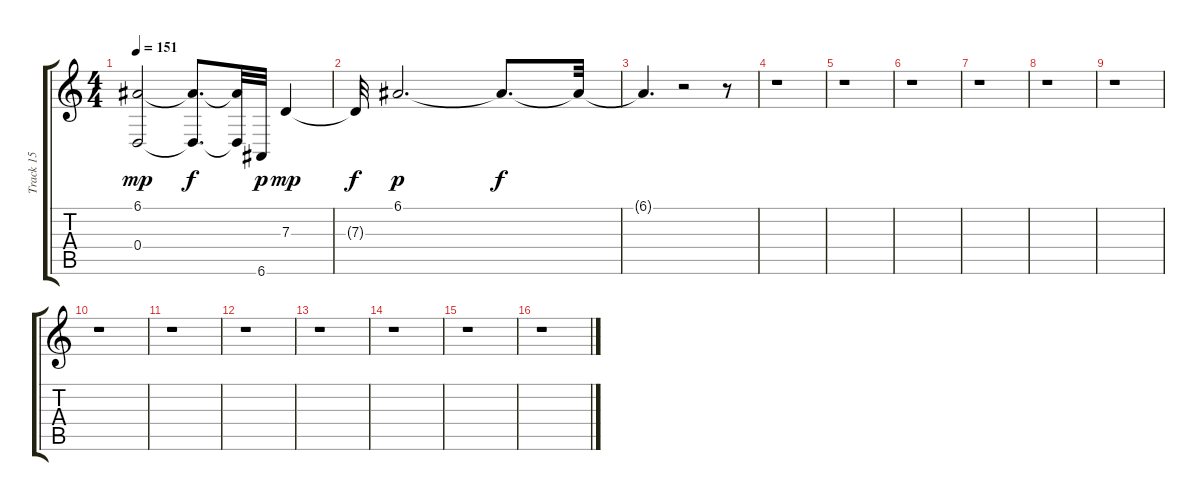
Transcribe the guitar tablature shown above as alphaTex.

\track ("Track 15" "Track 15") {instrument voiceoohs}
\staff {score tabs}
\tuning (E4 B3 G3 D3 A2 E2) {hide}
\ts (4 4)
\tempo 151
\clef g2
\ks c
(6.1 0.4).2{dy mp} (6.1{t} 0.4{t}).8{d dy f} (6.1{t} 0.4{t}).32 6.6.32{dy p} 7.3.4{dy mp} |
7.3{t}.32{dy f} 6.1.2{d dy p} 6.1{t}.8{d dy f} 6.1{t}.32 |
6.1{t}.4{d} r.2 r.8 |
r.1 |
r.1 |
r.1 |
r.1 |
r.1 |
r.1 |
r.1 |
r.1 |
r.1 |
r.1 |
r.1 |
r.1 |
r.1
